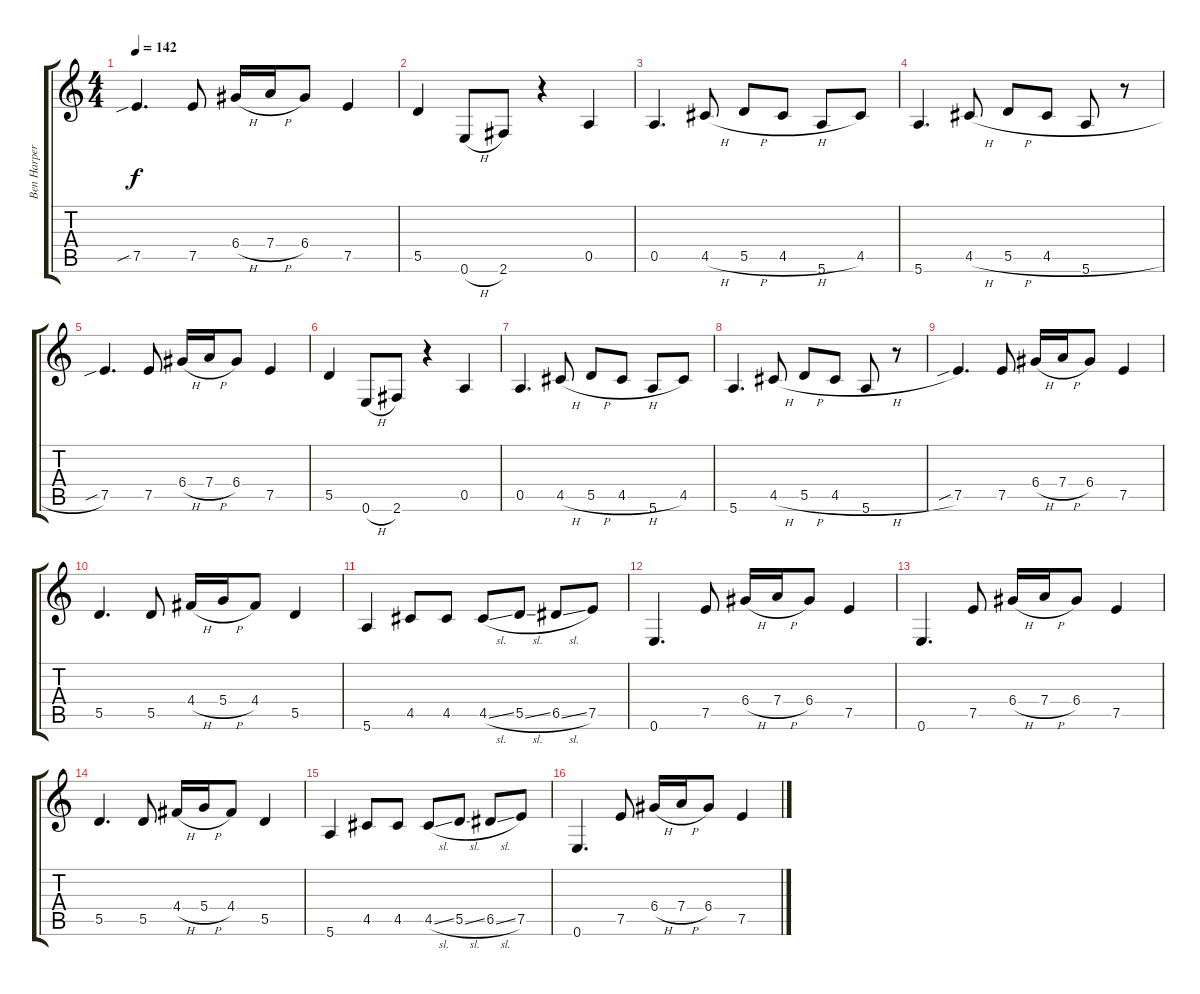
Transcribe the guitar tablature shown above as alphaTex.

\track ("Ben Harper" "Ben Harper") {instrument acousticguitarsteel}
\staff {score tabs}
\tuning (E4 B3 G3 D3 A2 E2) {hide}
\ts (4 4)
\tempo 142
\clef g2
\ks c
7.5{sib}.4{d dy f} 7.5.8 6.4{h}.16 7.4{h}.16 6.4.8 7.5.4 |
5.5.4 0.6{h}.8 2.6.8 r.4 0.5.4 |
0.5.4{d} 4.5{h}.8 5.5{h}.8 4.5{h}.8 5.6.8 4.5.8 |
5.6.4{d} 4.5{h}.8 5.5{h}.8 4.5{h}.8 5.6.8 r.8 |
7.5{sib}.4{d} 7.5.8 6.4{h}.16 7.4{h}.16 6.4.8 7.5.4 |
5.5.4 0.6{h}.8 2.6.8 r.4 0.5.4 |
0.5.4{d} 4.5{h}.8 5.5{h}.8 4.5{h}.8 5.6.8 4.5.8 |
5.6.4{d} 4.5{h}.8 5.5{h}.8 4.5{h}.8 5.6.8 r.8 |
7.5{sib}.4{d} 7.5.8 6.4{h}.16 7.4{h}.16 6.4.8 7.5.4 |
5.5.4{d} 5.5.8 4.4{h}.16 5.4{h}.16 4.4.8 5.5.4 |
5.6.4 4.5.8 4.5.8 4.5{sl}.8 5.5{sl}.8 6.5{sl}.8 7.5.8 |
0.6.4{d} 7.5.8 6.4{h}.16 7.4{h}.16 6.4.8 7.5.4 |
0.6.4{d} 7.5.8 6.4{h}.16 7.4{h}.16 6.4.8 7.5.4 |
5.5.4{d} 5.5.8 4.4{h}.16 5.4{h}.16 4.4.8 5.5.4 |
5.6.4 4.5.8 4.5.8 4.5{sl}.8 5.5{sl}.8 6.5{sl}.8 7.5.8 |
0.6.4{d} 7.5.8 6.4{h}.16 7.4{h}.16 6.4.8 7.5.4
